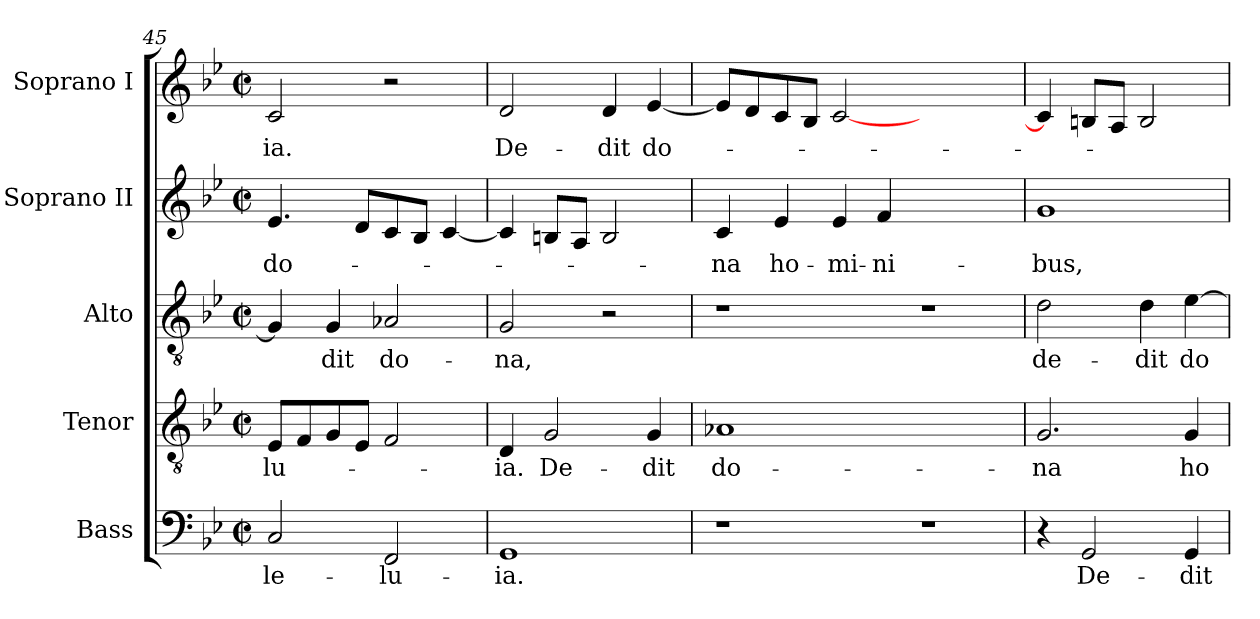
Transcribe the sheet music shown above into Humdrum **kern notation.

**kern	**text	**kern	**text	**kern	**text	**kern	**text	**kern	**text
*part5	*part5	*part4	*part4	*part3	*part3	*part2	*part2	*part1	*part1
*staff5	*staff5	*staff4	*staff4	*staff3	*staff3	*staff2	*staff2	*staff1	*staff1
*I"Bass	*	*I"Tenor	*	*I"Alto	*	*I"Soprano II	*	*I"Soprano I	*
*clefF4	*	*clefGv2	*	*clefGv2	*	*clefG2	*	*clefG2	*
*	*	*ITrd7c12	*	*	*	*	*	*	*
*k[b-e-]	*	*k[b-e-]	*	*k[b-e-]	*	*k[b-e-]	*	*k[b-e-]	*
*B-:	*	*B-:	*	*B-:	*	*B-:	*	*B-:	*
*M2/2	*	*M2/2	*	*M2/2	*	*M2/2	*	*M2/2	*
*met(c|)	*	*met(c|)	*	*met(c|)	*	*met(c|)	*	*met(c|)	*
=45	=45	=45	=45	=45	=45	=45	=45	=45	=45
!	!LO:LY:b:color=#000000	!	!	!	!	!	!	!	!
!	!	!	!LO:LY:b:color=#000000	!	!	!	!	!	!
!	!	!	!	!	!	!	!LO:LY:b:color=#000000	!	!
!	!	!	!	!	!	!	!	!	!LO:LY:b:color=#000000
2Ci/	le-	8EE-i/L	lu--	4Gi/]	.	4.e-i/	do--	2ci/	-ia.
.	.	8FFi/	.	.	.	.	.	.	.
!	!	!	!	!	!LO:LY:b:color=#000000	!	!	!	!
.	.	8GGi/	.	4Gi/	-dit	.	.	.	.
.	.	8EE-i/J	.	.	.	8di/L	.	.	.
!	!LO:LY:b:color=#000000	!	!	!	!	!	!	!	!
!	!	!	!	!	!LO:LY:b:color=#000000	!	!	!	!
2FFi/	lu-	2FFi/	.	2A-Xi/	do-	8ci/	.	2r	.
.	.	.	.	.	.	8B-i/J	.	.	.
.	.	.	.	.	.	[<4ci/	.	.	.
!!LO:LB:g=z
=46	=46	=46	=46	=46	=46	=46	=46	=46	=46
!	!LO:LY:b:color=#000000	!	!	!	!	!	!	!	!
!	!	!	!LO:LY:b:color=#000000	!	!	!	!	!	!
!	!	!	!	!	!LO:LY:b:color=#000000	!	!	!	!
!	!	!	!	!	!	!	!	!	!LO:LY:b:color=#000000
1GGi	ia.	4DDi/	-ia.	2Gi/	na,	4ci/]	.	2di/	De-
!	!	!	!LO:LY:b:color=#000000	!	!	!	!	!	!
.	.	2GGi/	De-	.	.	8Bni/L	.	.	.
.	.	.	.	.	.	8Ai/J	.	.	.
!	!	!	!	!	!	!	!	!	!LO:LY:b:color=#000000
.	.	.	.	2r	.	2Bi/	.	4di/	dit
!	!	!	!LO:LY:b:color=#000000	!	!	!	!	!	!
!	!	!	!	!	!	!	!	!	!LO:LY:b:color=#000000
.	.	4GGi/	dit	.	.	.	.	[<4e-i/	do--
=47	=47	=47	=47	=47	=47	=47	=47	=47	=47
!	!	!	!LO:LY:b:color=#000000	!	!	!	!	!	!
!	!	!	!	!	!	!	!LO:LY:b:color=#000000	!	!
1r	.	1AA-Xi	do-	1r	.	4ci/	-na	8e-i/L]	.
.	.	.	.	.	.	.	.	8di/	.
!	!	!	!	!	!	!	!LO:LY:b:color=#000000	!	!
.	.	.	.	.	.	4e-i/	ho-	8ci/	.
.	.	.	.	.	.	.	.	8B-i/J	.
!	!	!	!	!	!	!	!LO:LY:b:color=#000000	!	!
.	.	.	.	.	.	4e-i/	mi-	[<2ci/	.
!	!	!	!	!	!	!	!LO:LY:b:color=#000000	!	!
.	.	.	.	.	.	4fi/	ni-	.	.
1r	.	1ryy	.	1r	.	1ryy	.	1ryy	.
=48	=48	=48	=48	=48	=48	=48	=48	=48	=48
!	!	!	!LO:LY:b:color=#000000	!	!	!	!	!	!
!	!	!	!	!	!LO:LY:b:color=#000000	!	!	!	!
!	!	!	!	!	!	!	!LO:LY:b:color=#000000	!	!
4r	.	2.GGi/	na	2di\	de-	1gi	bus,	4ci/]	.
!	!LO:LY:b:color=#000000	!	!	!	!	!	!	!	!
2GGi/	De-	.	.	.	.	.	.	8Bni/L	.
.	.	.	.	.	.	.	.	8Ai/J	.
!	!	!	!	!	!LO:LY:b:color=#000000	!	!	!	!
.	.	.	.	4di\	dit	.	.	2Bi/	.
!	!LO:LY:b:color=#000000	!	!	!	!	!	!	!	!
!	!	!	!LO:LY:b:color=#000000	!	!	!	!	!	!
!	!	!	!	!	!LO:LY:b:color=#000000	!	!	!	!
4GGi/	dit	4GGi/	ho-	[>4e-i\	do--	.	.	.	.
=	=	=	=	=	=	=	=	=	=
*-	*-	*-	*-	*-	*-	*-	*-	*-	*-
